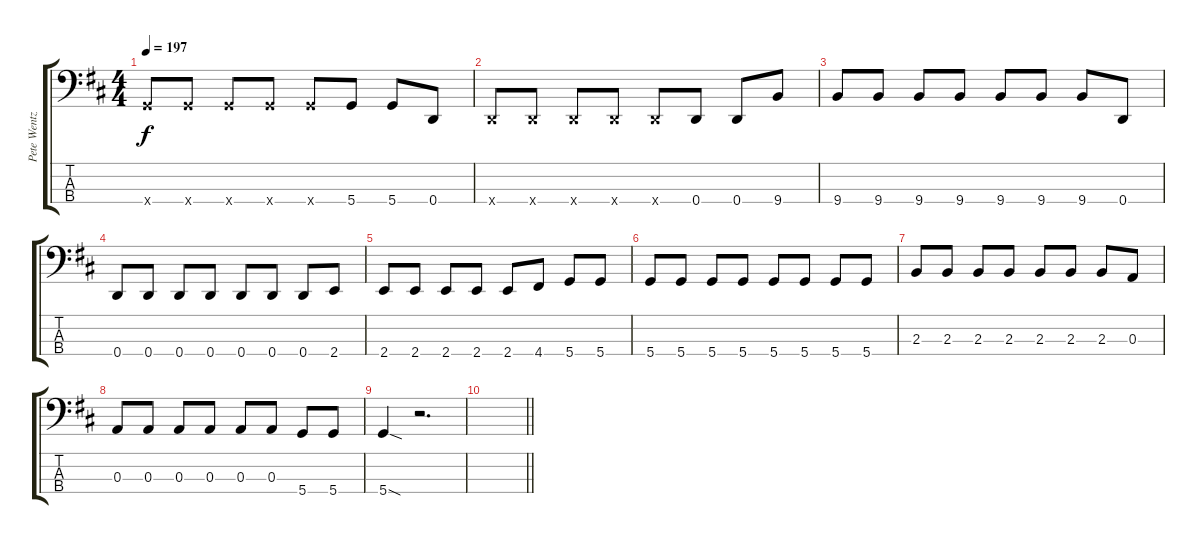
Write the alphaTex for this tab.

\track ("Pete Wentz (Bass Guitar)" "Pete Wentz") {instrument electricbasspick}
\staff {score tabs}
\tuning (G2 D2 A1 D1) {hide}
\ts (4 4)
\tempo 197
\clef f4
\ks d
5.4{x}.8{dy f} 5.4{x}.8 5.4{x}.8 5.4{x}.8 5.4{x}.8 5.4.8 5.4.8 0.4.8 |
0.4{x}.8 0.4{x}.8 0.4{x}.8 0.4{x}.8 0.4{x}.8 0.4.8 0.4.8 9.4.8 |
9.4.8 9.4.8 9.4.8 9.4.8 9.4.8 9.4.8 9.4.8 0.4.8 |
0.4.8 0.4.8 0.4.8 0.4.8 0.4.8 0.4.8 0.4.8 2.4.8 |
2.4.8 2.4.8 2.4.8 2.4.8 2.4.8 4.4.8 5.4.8 5.4.8 |
5.4.8 5.4.8 5.4.8 5.4.8 5.4.8 5.4.8 5.4.8 5.4.8 |
2.3.8 2.3.8 2.3.8 2.3.8 2.3.8 2.3.8 2.3.8 0.3.8 |
0.3.8 0.3.8 0.3.8 0.3.8 0.3.8 0.3.8 5.4.8 5.4.8 |
5.4{sod}.4 r.2{d} |
\barLineRight lightlight
